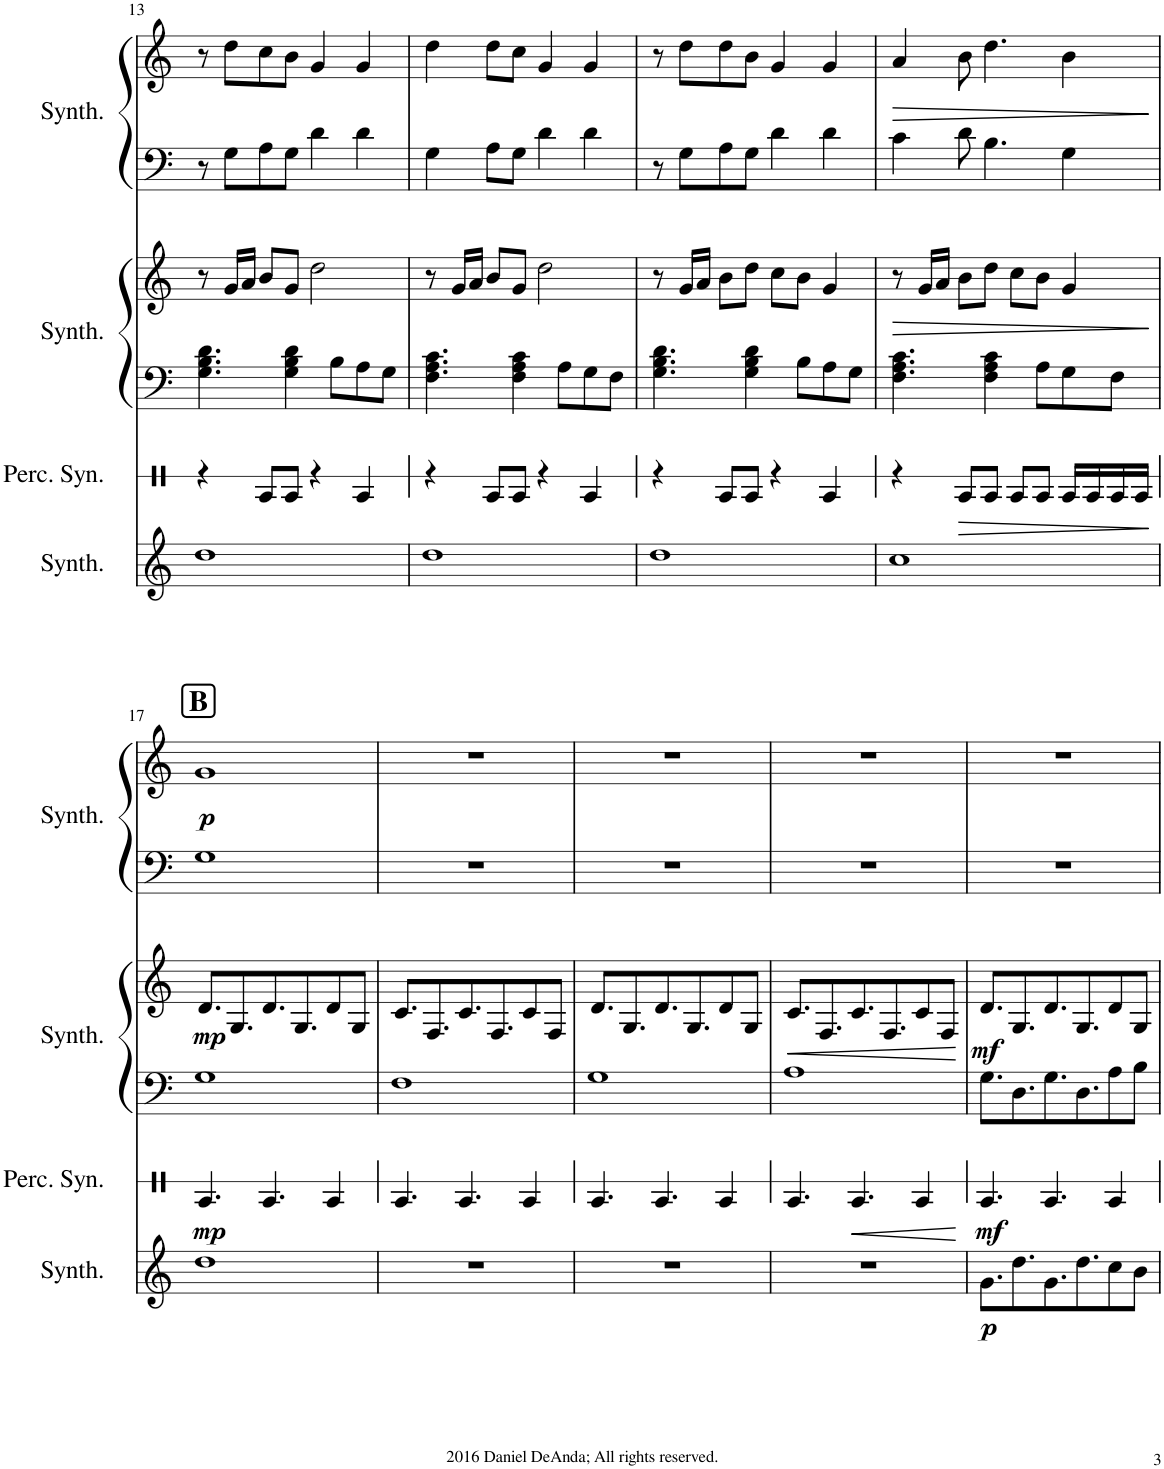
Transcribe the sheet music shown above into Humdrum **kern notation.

**kern	**dynam	**kern	**dynam	**kern	**kern	**dynam	**kern	**kern	**dynam
*part4	*part4	*part3	*part3	*part2	*part2	*part2	*part1	*part1	*part1
*staff6	*staff6	*staff5	*staff5	*staff4	*staff3	*staff3/4	*staff2	*staff1	*staff1/2
*I"Choir Synthesizer	*	*I"Percussion Synthesizer	*	*I"Square Synthesizer	*	*	*I"Square Synthesizer	*	*
*I'Synth.	*	*I'Perc. Syn.	*	*I'Synth.	*	*	*I'Synth.	*	*
!!LO:PB:g=z
*clefG2	*	*clefX	*	*clefF4	*clefG2	*	*clefF4	*clefG2	*
*k[]	*	*k[]	*	*k[]	*k[]	*	*k[]	*k[]	*
*M4/4	*	*M4/4	*	*M4/4	*M4/4	*	*M4/4	*M4/4	*
=13	=13	=13	=13	=13	=13	=13	=13	=13	=13
1dd	.	4r	.	4.G\ 4.B\ 4.d\	8r	.	8r	8r	.
.	.	.	.	.	16g/LL	.	8G\L	8dd\L	.
.	.	.	.	.	16a/JJ	.	.	.	.
.	.	8RA/L	.	.	8b/L	.	8A\	8cc\	.
.	.	8RA/J	.	4G\ 4B\ 4d\	8g/J	.	8G\J	8b\J	.
.	.	4r	.	.	2dd\	.	4d\	4g/	.
.	.	.	.	8B\L	.	.	.	.	.
.	.	4RA/	.	8A\	.	.	4d\	4g/	.
.	.	.	.	8G\J	.	.	.	.	.
=14	=14	=14	=14	=14	=14	=14	=14	=14	=14
1dd	.	4r	.	4.F\ 4.A\ 4.c\	8r	.	4G\	4dd\	.
.	.	.	.	.	16g/LL	.	.	.	.
.	.	.	.	.	16a/JJ	.	.	.	.
.	.	8RA/L	.	.	8b/L	.	8A\L	8dd\L	.
.	.	8RA/J	.	4F\ 4A\ 4c\	8g/J	.	8G\J	8cc\J	.
.	.	4r	.	.	2dd\	.	4d\	4g/	.
.	.	.	.	8A\L	.	.	.	.	.
.	.	4RA/	.	8G\	.	.	4d\	4g/	.
.	.	.	.	8F\J	.	.	.	.	.
=15	=15	=15	=15	=15	=15	=15	=15	=15	=15
1dd	.	4r	.	4.G\ 4.B\ 4.d\	8r	.	8r	8r	.
.	.	.	.	.	16g/LL	.	8G\L	8dd\L	.
.	.	.	.	.	16a/JJ	.	.	.	.
.	.	8RA/L	.	.	8b\L	.	8A\	8dd\	.
.	.	8RA/J	.	4G\ 4B\ 4d\	8dd\J	.	8G\J	8b\J	.
.	.	4r	.	.	8cc\L	.	4d\	4g/	.
.	.	.	.	8B\L	8b\J	.	.	.	.
.	.	4RA/	.	8A\	4g/	.	4d\	4g/	.
.	.	.	.	8G\J	.	.	.	.	.
=16	=16	=16	=16	=16	=16	=16	=16	=16	=16
!	!	!	!	!	!	!LO:HP:b	!	!	!LO:HP:b
1cc	.	4r	.	4.F\ 4.A\ 4.c\	8r	>	4c\	4a/	>
.	.	.	.	.	16g/LL	.	.	.	.
.	.	.	.	.	16a/JJ	.	.	.	.
!	!	!	!LO:HP:b	!	!	!	!	!	!
.	.	8RA/L	>	.	8b\L	.	8d\	8b\	.
.	.	8RA/J	.	4F\ 4A\ 4c\	8dd\J	.	4.B\	4.dd\	.
.	.	8RA/L	.	.	8cc\L	.	.	.	.
.	.	8RA/J	.	8A\L	8b\J	.	.	.	.
.	.	16RA/LL	.	8G\	4g/	.	4G\	4b\	.
.	.	16RA/	.	.	.	.	.	.	.
.	.	16RA/	.	8F\J	.	.	.	.	.
.	.	16RA/JJ	.	.	.	.	.	.	.
.	.	.	]	.	.	]	.	.	]
!!LO:LB:g=z
!!LO:REH:place=s1:a:B:cj:fs=14:t=B
=17	=17	=17	=17	=17	=17	=17	=17	=17	=17
!	!	!	!LO:DY:b	!	!	!LO:DY:b	!	!	!LO:DY:b
1dd	.	4.RA/	mp	1G	8.d/L	mp	1G	1g	p
.	.	.	.	.	8.G/	.	.	.	.
.	.	4.RA/	.	.	8.d/	.	.	.	.
.	.	.	.	.	8.G/	.	.	.	.
.	.	4RA/	.	.	8d/	.	.	.	.
.	.	.	.	.	8G/J	.	.	.	.
=18	=18	=18	=18	=18	=18	=18	=18	=18	=18
1r	.	4.RA/	.	1F	8.c/L	.	1r	1r	.
.	.	.	.	.	8.F/	.	.	.	.
.	.	4.RA/	.	.	8.c/	.	.	.	.
.	.	.	.	.	8.F/	.	.	.	.
.	.	4RA/	.	.	8c/	.	.	.	.
.	.	.	.	.	8F/J	.	.	.	.
=19	=19	=19	=19	=19	=19	=19	=19	=19	=19
1r	.	4.RA/	.	1G	8.d/L	.	1r	1r	.
.	.	.	.	.	8.G/	.	.	.	.
.	.	4.RA/	.	.	8.d/	.	.	.	.
.	.	.	.	.	8.G/	.	.	.	.
.	.	4RA/	.	.	8d/	.	.	.	.
.	.	.	.	.	8G/J	.	.	.	.
=20	=20	=20	=20	=20	=20	=20	=20	=20	=20
!	!	!	!	!	!	!LO:HP:b	!	!	!
1r	.	4.RA/	.	1A	8.c/L	<	1r	1r	.
.	.	.	.	.	8.F/	.	.	.	.
!	!	!	!LO:HP:b	!	!	!	!	!	!
.	.	4.RA/	<	.	8.c/	.	.	.	.
.	.	.	.	.	8.F/	.	.	.	.
.	.	4RA/	.	.	8c/	.	.	.	.
.	.	.	.	.	8F/J	.	.	.	.
.	.	.	[	.	.	[	.	.	.
=21	=21	=21	=21	=21	=21	=21	=21	=21	=21
!	!LO:DY:b	!	!LO:DY:b	!	!	!LO:DY:b	!	!	!
8.g\L	p	4.RA/	mf	8.G\L	8.d/L	mf	1r	1r	.
8.dd\	.	.	.	8.D\	8.G/	.	.	.	.
8.g\	.	4.RA/	.	8.G\	8.d/	.	.	.	.
8.dd\	.	.	.	8.D\	8.G/	.	.	.	.
8cc\	.	4RA/	.	8A\	8d/	.	.	.	.
8b\J	.	.	.	8B\J	8G/J	.	.	.	.
=	=	=	=	=	=	=	=	=	=
*-	*-	*-	*-	*-	*-	*-	*-	*-	*-
